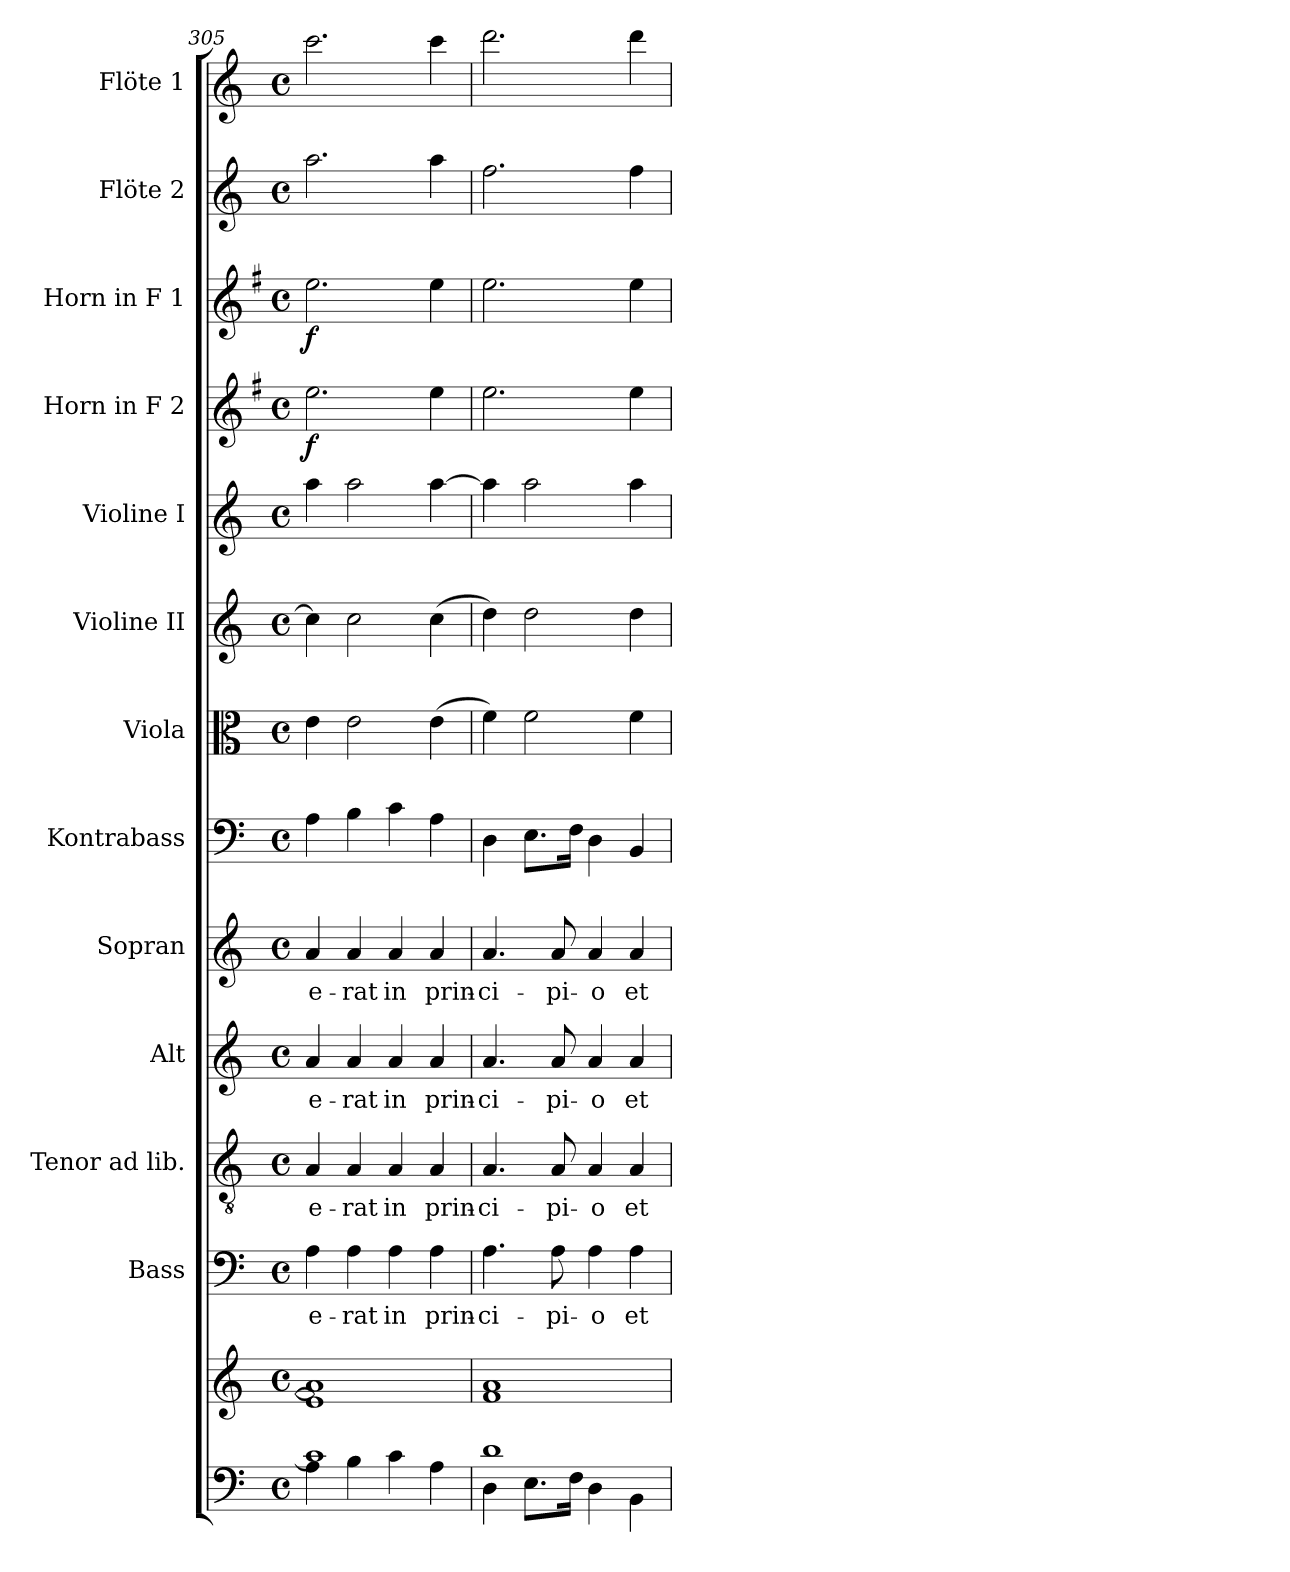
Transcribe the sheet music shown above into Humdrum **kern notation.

**kern	**kern	**kern	**text	**kern	**text	**kern	**text	**kern	**text	**kern	**kern	**kern	**kern	**kern	**dynam	**kern	**dynam	**kern	**kern
*part13	*part13	*part12	*part12	*part11	*part11	*part10	*part10	*part9	*part9	*part8	*part7	*part6	*part5	*part4	*part4	*part3	*part3	*part2	*part1
*staff14	*staff13	*staff12	*staff12	*staff11	*staff11	*staff10	*staff10	*staff9	*staff9	*staff8	*staff7	*staff6	*staff5	*staff4	*staff4	*staff3	*staff3	*staff2	*staff1
*	*	*I"Bass	*	*I"Tenor ad lib.	*	*I"Alt	*	*I"Sopran	*	*I"Kontrabass	*I"Viola	*I"Violine II	*I"Violine I	*I"Horn in F 2	*	*I"Horn in F 1	*	*I"Flöte 2	*I"Flöte 1
*	*	*I'B.	*	*I'T.	*	*I'A.	*	*I'S.	*	*I'Kb.	*I'Vla.	*I'Vl. II	*I'Vl. I	*	*	*	*	*I'Fl. 2	*I'Fl. 1
*clefF4	*clefG2	*clefF4	*	*clefGv2	*	*clefG2	*	*clefG2	*	*clefF4	*clefC3	*clefG2	*clefG2	*clefG2	*	*clefG2	*	*clefG2	*clefG2
*	*	*	*	*	*	*	*	*	*	*ITrd7c12	*	*	*	*ITrd4c7	*	*ITrd4c7	*	*	*
*k[]	*k[]	*k[]	*	*k[]	*	*k[]	*	*k[]	*	*k[]	*k[]	*k[]	*k[]	*k[]	*	*k[]	*	*k[]	*k[]
*C:	*C:	*C:	*	*C:	*	*C:	*	*C:	*	*C:	*C:	*C:	*C:	*C:	*	*C:	*	*C:	*C:
*M4/4	*M4/4	*M4/4	*	*M4/4	*	*M4/4	*	*M4/4	*	*M4/4	*M4/4	*M4/4	*M4/4	*M4/4	*	*M4/4	*	*M4/4	*M4/4
*met(c)	*met(c)	*met(c)	*	*met(c)	*	*met(c)	*	*met(c)	*	*met(c)	*met(c)	*met(c)	*met(c)	*met(c)	*	*met(c)	*	*met(c)	*met(c)
=305	=305	=305	=305	=305	=305	=305	=305	=305	=305	=305	=305	=305	=305	=305	=305	=305	=305	=305	=305
*^	*^	*	*	*	*	*	*	*	*	*	*	*	*	*	*	*	*	*	*
!	!	!	!	!	!LO:LY:b	!	!LO:LY:b	!	!LO:LY:b	!	!LO:LY:b	!	!	!	!	!	!LO:DY:b	!	!LO:DY:b	!	!
1c]	4A\	1a]	1e]	4A\	e-	4A/	e-	4a/	e-	4a/	e-	4AA\	4e\	4cc\]	4aa\	2.a\	f	2.a\	f	2.aa\	2.ccc\
!	!	!	!	!	!LO:LY:b	!	!LO:LY:b	!	!LO:LY:b	!	!LO:LY:b	!	!	!	!	!	!	!	!	!	!
.	4B\	.	.	4A\	-rat	4A/	-rat	4a/	-rat	4a/	-rat	4BB\	2e\	2cc\	2aa\	.	.	.	.	.	.
!	!	!	!	!	!LO:LY:b	!	!LO:LY:b	!	!LO:LY:b	!	!LO:LY:b	!	!	!	!	!	!	!	!	!	!
.	4c\	.	.	4A\	in	4A/	in	4a/	in	4a/	in	4C\	.	.	.	.	.	.	.	.	.
!	!	!	!	!	!LO:LY:b	!	!LO:LY:b	!	!LO:LY:b	!	!LO:LY:b	!	!	!	!	!	!	!	!	!	!
.	4A\	.	.	4A\	prin-	4A/	prin-	4a/	prin-	4a/	prin-	4AA\	(>4e\	(>4cc\	[4aa\	4a\	.	4a\	.	4aa\	4ccc\
=306	=306	=306	=306	=306	=306	=306	=306	=306	=306	=306	=306	=306	=306	=306	=306	=306	=306	=306	=306	=306	=306
!	!	!	!	!	!LO:LY:b	!	!LO:LY:b	!	!LO:LY:b	!	!LO:LY:b	!	!	!	!	!	!	!	!	!	!
1d	4D\	1a	1f	4.A\	-ci-	4.A/	-ci-	4.a/	-ci-	4.a/	-ci-	4DD\	4f\)	4dd\)	4aa\]	2.a\	.	2.a\	.	2.ff\	2.ddd\
.	8.E\L	.	.	.	.	.	.	.	.	.	.	8.EE\L	2f\	2dd\	2aa\	.	.	.	.	.	.
!	!	!	!	!	!LO:LY:b	!	!LO:LY:b	!	!LO:LY:b	!	!LO:LY:b	!	!	!	!	!	!	!	!	!	!
.	.	.	.	8A\	-pi-	8A/	-pi-	8a/	-pi-	8a/	-pi-	.	.	.	.	.	.	.	.	.	.
.	16F\Jk	.	.	.	.	.	.	.	.	.	.	16FF\Jk	.	.	.	.	.	.	.	.	.
!	!	!	!	!	!LO:LY:b	!	!LO:LY:b	!	!LO:LY:b	!	!LO:LY:b	!	!	!	!	!	!	!	!	!	!
.	4D\	.	.	4A\	-o	4A/	-o	4a/	-o	4a/	-o	4DD\	.	.	.	.	.	.	.	.	.
!	!	!	!	!	!LO:LY:b	!	!LO:LY:b	!	!LO:LY:b	!	!LO:LY:b	!	!	!	!	!	!	!	!	!	!
.	4BB\	.	.	4A\	et	4A/	et	4a/	et	4a/	et	4BBB/	4f\	4dd\	4aa\	4a\	.	4a\	.	4ff\	4ddd\
*v	*v	*	*	*	*	*	*	*	*	*	*	*	*	*	*	*	*	*	*	*	*
*	*v	*v	*	*	*	*	*	*	*	*	*	*	*	*	*	*	*	*	*	*
=	=	=	=	=	=	=	=	=	=	=	=	=	=	=	=	=	=	=	=
*-	*-	*-	*-	*-	*-	*-	*-	*-	*-	*-	*-	*-	*-	*-	*-	*-	*-	*-	*-
